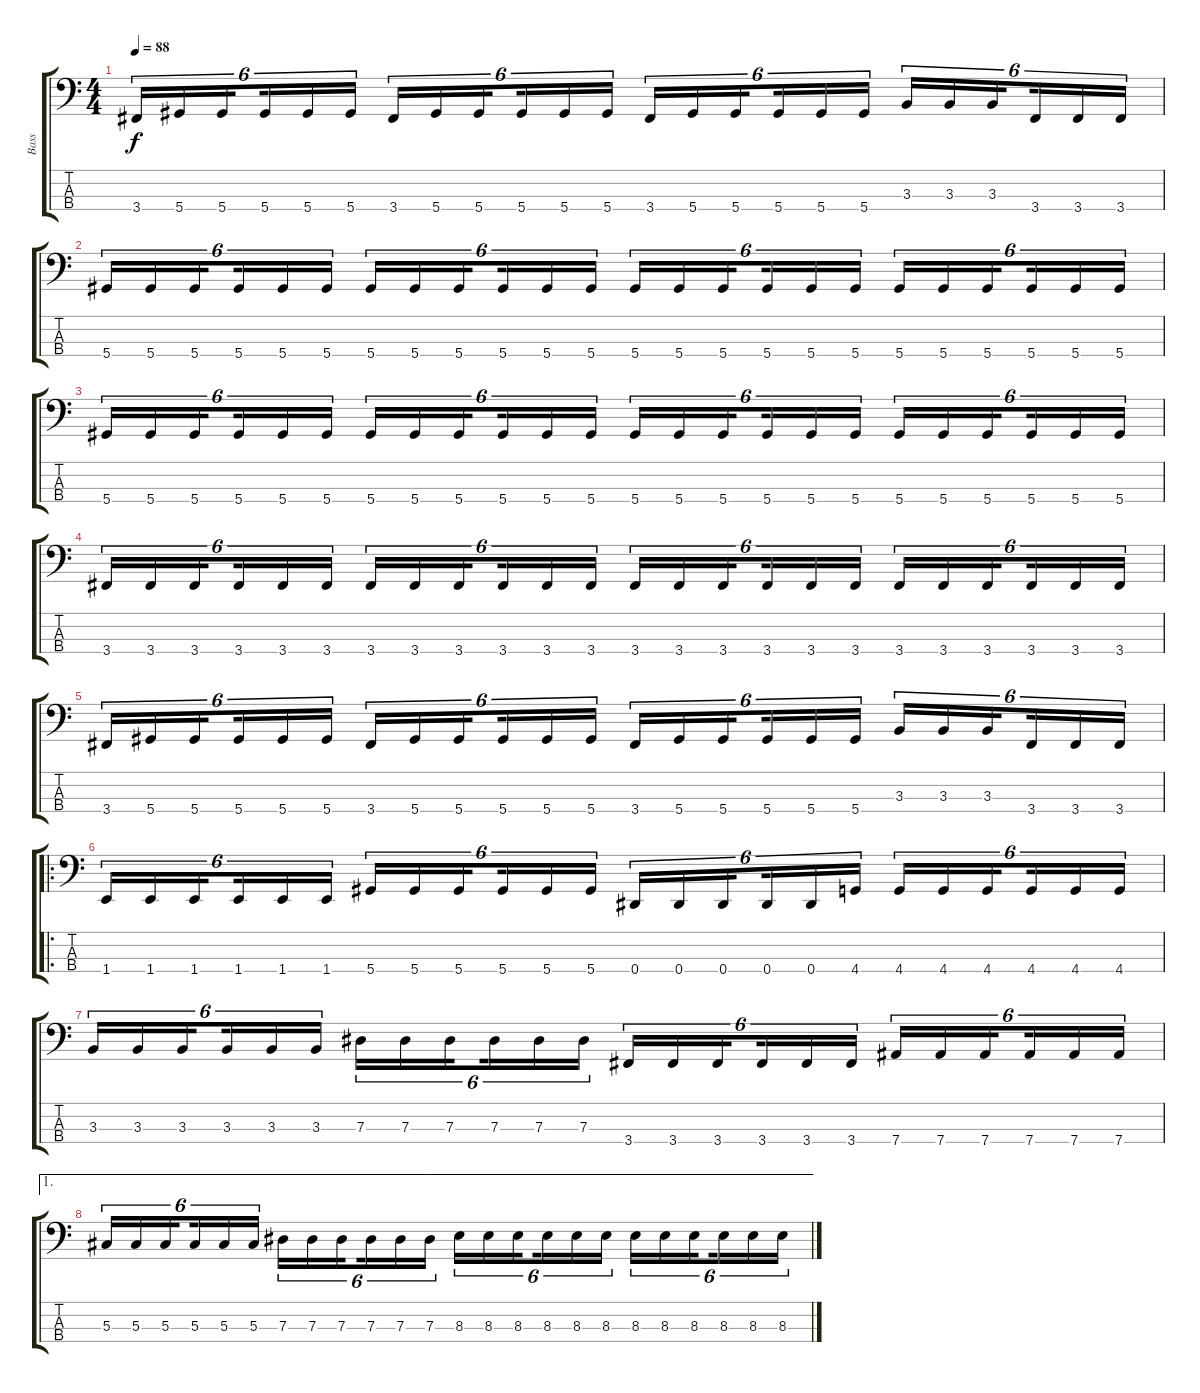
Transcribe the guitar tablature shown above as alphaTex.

\track ("Bass" "Bass") {instrument electricbassfinger}
\staff {score tabs}
\tuning (Gb2 Db2 Ab1 Eb1) {hide}
\ts (4 4)
\tempo 88
\clef f4
\ks c
3.4.16{tu (6 4) dy f} 5.4.16{tu (6 4)} 5.4.16{tu (6 4) beam splitsecondary} 5.4.16{tu (6 4)} 5.4.16{tu (6 4)} 5.4.16{tu (6 4)} 3.4.16{tu (6 4)} 5.4.16{tu (6 4)} 5.4.16{tu (6 4) beam splitsecondary} 5.4.16{tu (6 4)} 5.4.16{tu (6 4)} 5.4.16{tu (6 4)} 3.4.16{tu (6 4)} 5.4.16{tu (6 4)} 5.4.16{tu (6 4) beam splitsecondary} 5.4.16{tu (6 4)} 5.4.16{tu (6 4)} 5.4.16{tu (6 4)} 3.3.16{tu (6 4)} 3.3.16{tu (6 4)} 3.3.16{tu (6 4) beam splitsecondary} 3.4.16{tu (6 4)} 3.4.16{tu (6 4)} 3.4.16{tu (6 4)} |
5.4.16{tu (6 4)} 5.4.16{tu (6 4)} 5.4.16{tu (6 4) beam splitsecondary} 5.4.16{tu (6 4)} 5.4.16{tu (6 4)} 5.4.16{tu (6 4)} 5.4.16{tu (6 4)} 5.4.16{tu (6 4)} 5.4.16{tu (6 4) beam splitsecondary} 5.4.16{tu (6 4)} 5.4.16{tu (6 4)} 5.4.16{tu (6 4)} 5.4.16{tu (6 4)} 5.4.16{tu (6 4)} 5.4.16{tu (6 4) beam splitsecondary} 5.4.16{tu (6 4)} 5.4.16{tu (6 4)} 5.4.16{tu (6 4)} 5.4.16{tu (6 4)} 5.4.16{tu (6 4)} 5.4.16{tu (6 4) beam splitsecondary} 5.4.16{tu (6 4)} 5.4.16{tu (6 4)} 5.4.16{tu (6 4)} |
5.4.16{tu (6 4)} 5.4.16{tu (6 4)} 5.4.16{tu (6 4) beam splitsecondary} 5.4.16{tu (6 4)} 5.4.16{tu (6 4)} 5.4.16{tu (6 4)} 5.4.16{tu (6 4)} 5.4.16{tu (6 4)} 5.4.16{tu (6 4) beam splitsecondary} 5.4.16{tu (6 4)} 5.4.16{tu (6 4)} 5.4.16{tu (6 4)} 5.4.16{tu (6 4)} 5.4.16{tu (6 4)} 5.4.16{tu (6 4) beam splitsecondary} 5.4.16{tu (6 4)} 5.4.16{tu (6 4)} 5.4.16{tu (6 4)} 5.4.16{tu (6 4)} 5.4.16{tu (6 4)} 5.4.16{tu (6 4) beam splitsecondary} 5.4.16{tu (6 4)} 5.4.16{tu (6 4)} 5.4.16{tu (6 4)} |
3.4.16{tu (6 4)} 3.4.16{tu (6 4)} 3.4.16{tu (6 4) beam splitsecondary} 3.4.16{tu (6 4)} 3.4.16{tu (6 4)} 3.4.16{tu (6 4)} 3.4.16{tu (6 4)} 3.4.16{tu (6 4)} 3.4.16{tu (6 4) beam splitsecondary} 3.4.16{tu (6 4)} 3.4.16{tu (6 4)} 3.4.16{tu (6 4)} 3.4.16{tu (6 4)} 3.4.16{tu (6 4)} 3.4.16{tu (6 4) beam splitsecondary} 3.4.16{tu (6 4)} 3.4.16{tu (6 4)} 3.4.16{tu (6 4)} 3.4.16{tu (6 4)} 3.4.16{tu (6 4)} 3.4.16{tu (6 4) beam splitsecondary} 3.4.16{tu (6 4)} 3.4.16{tu (6 4)} 3.4.16{tu (6 4)} |
3.4.16{tu (6 4)} 5.4.16{tu (6 4)} 5.4.16{tu (6 4) beam splitsecondary} 5.4.16{tu (6 4)} 5.4.16{tu (6 4)} 5.4.16{tu (6 4)} 3.4.16{tu (6 4)} 5.4.16{tu (6 4)} 5.4.16{tu (6 4) beam splitsecondary} 5.4.16{tu (6 4)} 5.4.16{tu (6 4)} 5.4.16{tu (6 4)} 3.4.16{tu (6 4)} 5.4.16{tu (6 4)} 5.4.16{tu (6 4) beam splitsecondary} 5.4.16{tu (6 4)} 5.4.16{tu (6 4)} 5.4.16{tu (6 4)} 3.3.16{tu (6 4)} 3.3.16{tu (6 4)} 3.3.16{tu (6 4) beam splitsecondary} 3.4.16{tu (6 4)} 3.4.16{tu (6 4)} 3.4.16{tu (6 4)} |
\ro
1.4.16{tu (6 4)} 1.4.16{tu (6 4)} 1.4.16{tu (6 4) beam splitsecondary} 1.4.16{tu (6 4)} 1.4.16{tu (6 4)} 1.4.16{tu (6 4)} 5.4.16{tu (6 4)} 5.4.16{tu (6 4)} 5.4.16{tu (6 4) beam splitsecondary} 5.4.16{tu (6 4)} 5.4.16{tu (6 4)} 5.4.16{tu (6 4)} 0.4.16{tu (6 4)} 0.4.16{tu (6 4)} 0.4.16{tu (6 4) beam splitsecondary} 0.4.16{tu (6 4)} 0.4.16{tu (6 4)} 4.4.16{tu (6 4)} 4.4.16{tu (6 4)} 4.4.16{tu (6 4)} 4.4.16{tu (6 4) beam splitsecondary} 4.4.16{tu (6 4)} 4.4.16{tu (6 4)} 4.4.16{tu (6 4)} |
3.3.16{tu (6 4)} 3.3.16{tu (6 4)} 3.3.16{tu (6 4) beam splitsecondary} 3.3.16{tu (6 4)} 3.3.16{tu (6 4)} 3.3.16{tu (6 4)} 7.3.16{tu (6 4)} 7.3.16{tu (6 4)} 7.3.16{tu (6 4) beam splitsecondary} 7.3.16{tu (6 4)} 7.3.16{tu (6 4)} 7.3.16{tu (6 4)} 3.4.16{tu (6 4)} 3.4.16{tu (6 4)} 3.4.16{tu (6 4) beam splitsecondary} 3.4.16{tu (6 4)} 3.4.16{tu (6 4)} 3.4.16{tu (6 4)} 7.4.16{tu (6 4)} 7.4.16{tu (6 4)} 7.4.16{tu (6 4) beam splitsecondary} 7.4.16{tu (6 4)} 7.4.16{tu (6 4)} 7.4.16{tu (6 4)} |
\ae 1
5.3.16{tu (6 4)} 5.3.16{tu (6 4)} 5.3.16{tu (6 4) beam splitsecondary} 5.3.16{tu (6 4)} 5.3.16{tu (6 4)} 5.3.16{tu (6 4)} 7.3.16{tu (6 4)} 7.3.16{tu (6 4)} 7.3.16{tu (6 4) beam splitsecondary} 7.3.16{tu (6 4)} 7.3.16{tu (6 4)} 7.3.16{tu (6 4)} 8.3.16{tu (6 4)} 8.3.16{tu (6 4)} 8.3.16{tu (6 4) beam splitsecondary} 8.3.16{tu (6 4)} 8.3.16{tu (6 4)} 8.3.16{tu (6 4)} 8.3.16{tu (6 4)} 8.3.16{tu (6 4)} 8.3.16{tu (6 4) beam splitsecondary} 8.3.16{tu (6 4)} 8.3.16{tu (6 4)} 8.3.16{tu (6 4)}
